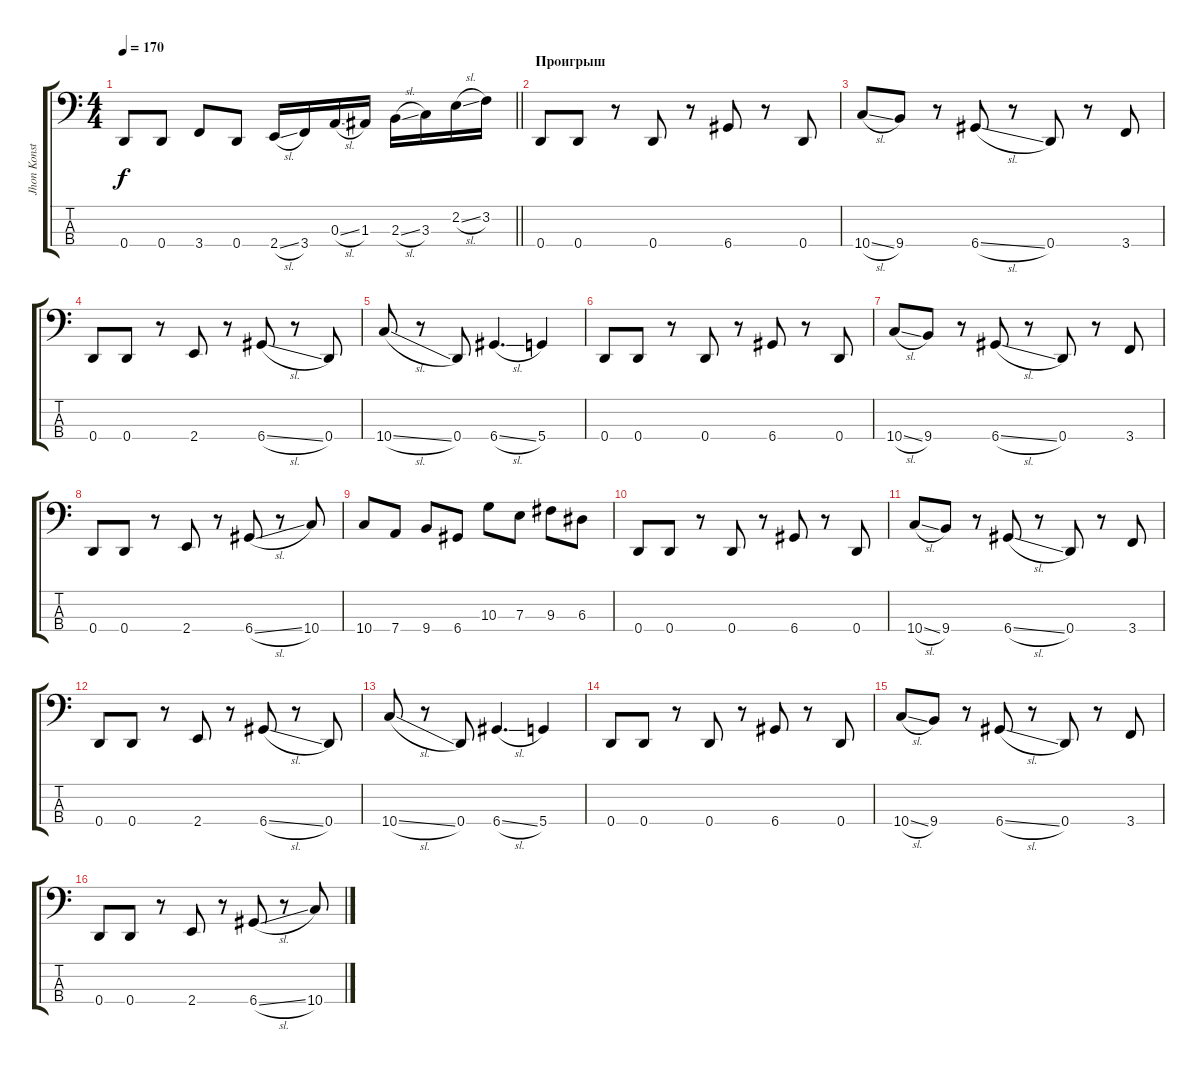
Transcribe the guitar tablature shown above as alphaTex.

\track ("Jhon Konstantine" "Jhon Konst") {instrument slapbass1}
\staff {score tabs}
\tuning (G2 D2 A1 D1) {hide}
\ts (4 4)
\tempo 170
\clef f4
\barLineRight lightlight
\ks c
0.4.8{dy f} 0.4.8 3.4.8 0.4.8 2.4{sl}.16 3.4.16 0.3{sl}.16 1.3.16 2.3{sl}.16 3.3.16 2.2{sl}.16 3.2.16 |
\section ("" "Проигрыш")
0.4.8 0.4.8 r.8 0.4.8 r.8 6.4.8 r.8 0.4.8 |
10.4{sl}.8 9.4.8 r.8 6.4{sl}.8 r.8 0.4.8 r.8 3.4.8 |
0.4.8 0.4.8 r.8 2.4.8 r.8 6.4{sl}.8 r.8 0.4.8 |
10.4{sl}.8 r.8 0.4.8 6.4{sl}.4{d} 5.4.4 |
0.4.8 0.4.8 r.8 0.4.8 r.8 6.4.8 r.8 0.4.8 |
10.4{sl}.8 9.4.8 r.8 6.4{sl}.8 r.8 0.4.8 r.8 3.4.8 |
0.4.8 0.4.8 r.8 2.4.8 r.8 6.4{sl}.8 r.8 10.4.8 |
10.4.8 7.4.8 9.4.8 6.4.8 10.3.8 7.3.8 9.3.8 6.3.8 |
0.4.8 0.4.8 r.8 0.4.8 r.8 6.4.8 r.8 0.4.8 |
10.4{sl}.8 9.4.8 r.8 6.4{sl}.8 r.8 0.4.8 r.8 3.4.8 |
0.4.8 0.4.8 r.8 2.4.8 r.8 6.4{sl}.8 r.8 0.4.8 |
10.4{sl}.8 r.8 0.4.8 6.4{sl}.4{d} 5.4.4 |
0.4.8 0.4.8 r.8 0.4.8 r.8 6.4.8 r.8 0.4.8 |
10.4{sl}.8 9.4.8 r.8 6.4{sl}.8 r.8 0.4.8 r.8 3.4.8 |
0.4.8 0.4.8 r.8 2.4.8 r.8 6.4{sl}.8 r.8 10.4.8
